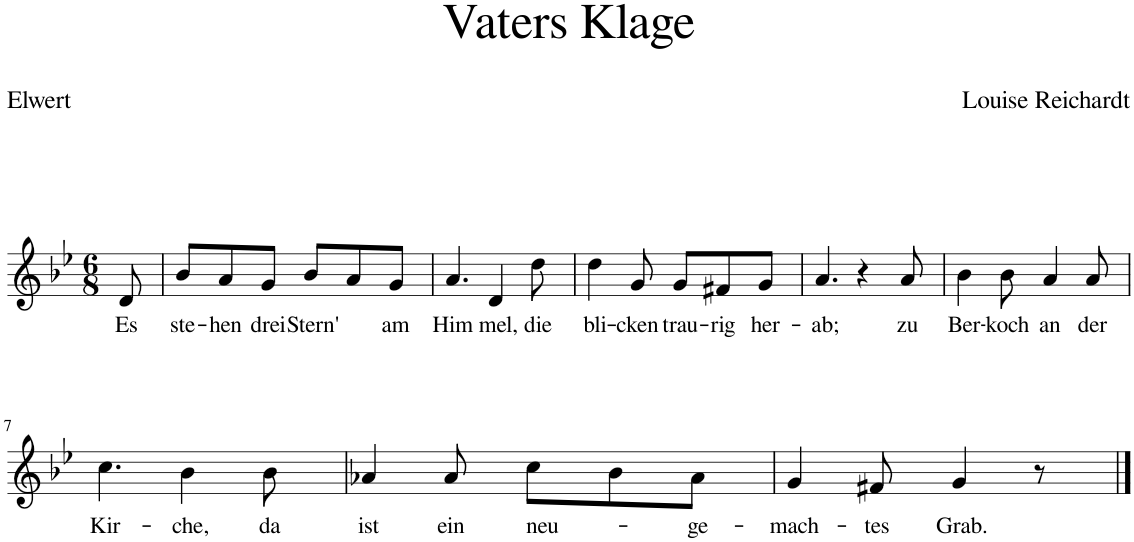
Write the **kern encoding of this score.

**kern	**text
*part1	*part1
*staff1	*staff1
*I"Piano	*
*I'Pno	*
*clefG2	*
*k[b-e-]	*
*M6/8	*
=1	=1
!	!LO:LY:b
8d/	Es
=2	=2
!	!LO:LY:b
8b-/L	ste-
!	!LO:LY:b
8a/	-hen
!	!LO:LY:b
8g/J	drei
!	!LO:LY:b
8b-/L	Stern'
8a/	.
!	!LO:LY:b
8g/J	am
=3	=3
!	!LO:LY:b
4.a/	Him
!	!LO:LY:b
4d/	-mel,
!	!LO:LY:b
8dd\	die
=4	=4
!	!LO:LY:b
4dd\	bli-
!	!LO:LY:b
8g/	-cken
!	!LO:LY:b
8g/L	trau-
!	!LO:LY:b
8f#X/	-rig
!	!LO:LY:b
8g/J	her-
=5	=5
!	!LO:LY:b
4.a/	-ab;
4r	.
!	!LO:LY:b
8a/	zu
=6	=6
!	!LO:LY:b
4b-\	Ber-
!	!LO:LY:b
8b-\	-koch
!	!LO:LY:b
4a/	an
!	!LO:LY:b
8a/	der
!!LO:LB:g=z
=7	=7
!	!LO:LY:b
4.cc\	Kir-
!	!LO:LY:b
4b-\	-che,
!	!LO:LY:b
8b-\	da
=8	=8
!	!LO:LY:b
4a-X/	ist
!	!LO:LY:b
8a-/	ein
!	!LO:LY:b
8cc\L	neu-
8b-\	.
!	!LO:LY:b
8a-\J	-ge-
=9	=9
!	!LO:LY:b
4g/	-mach-
!	!LO:LY:b
8f#X/	-tes
!	!LO:LY:b
4g/	Grab.
8r	.
==	==
*-	*-
